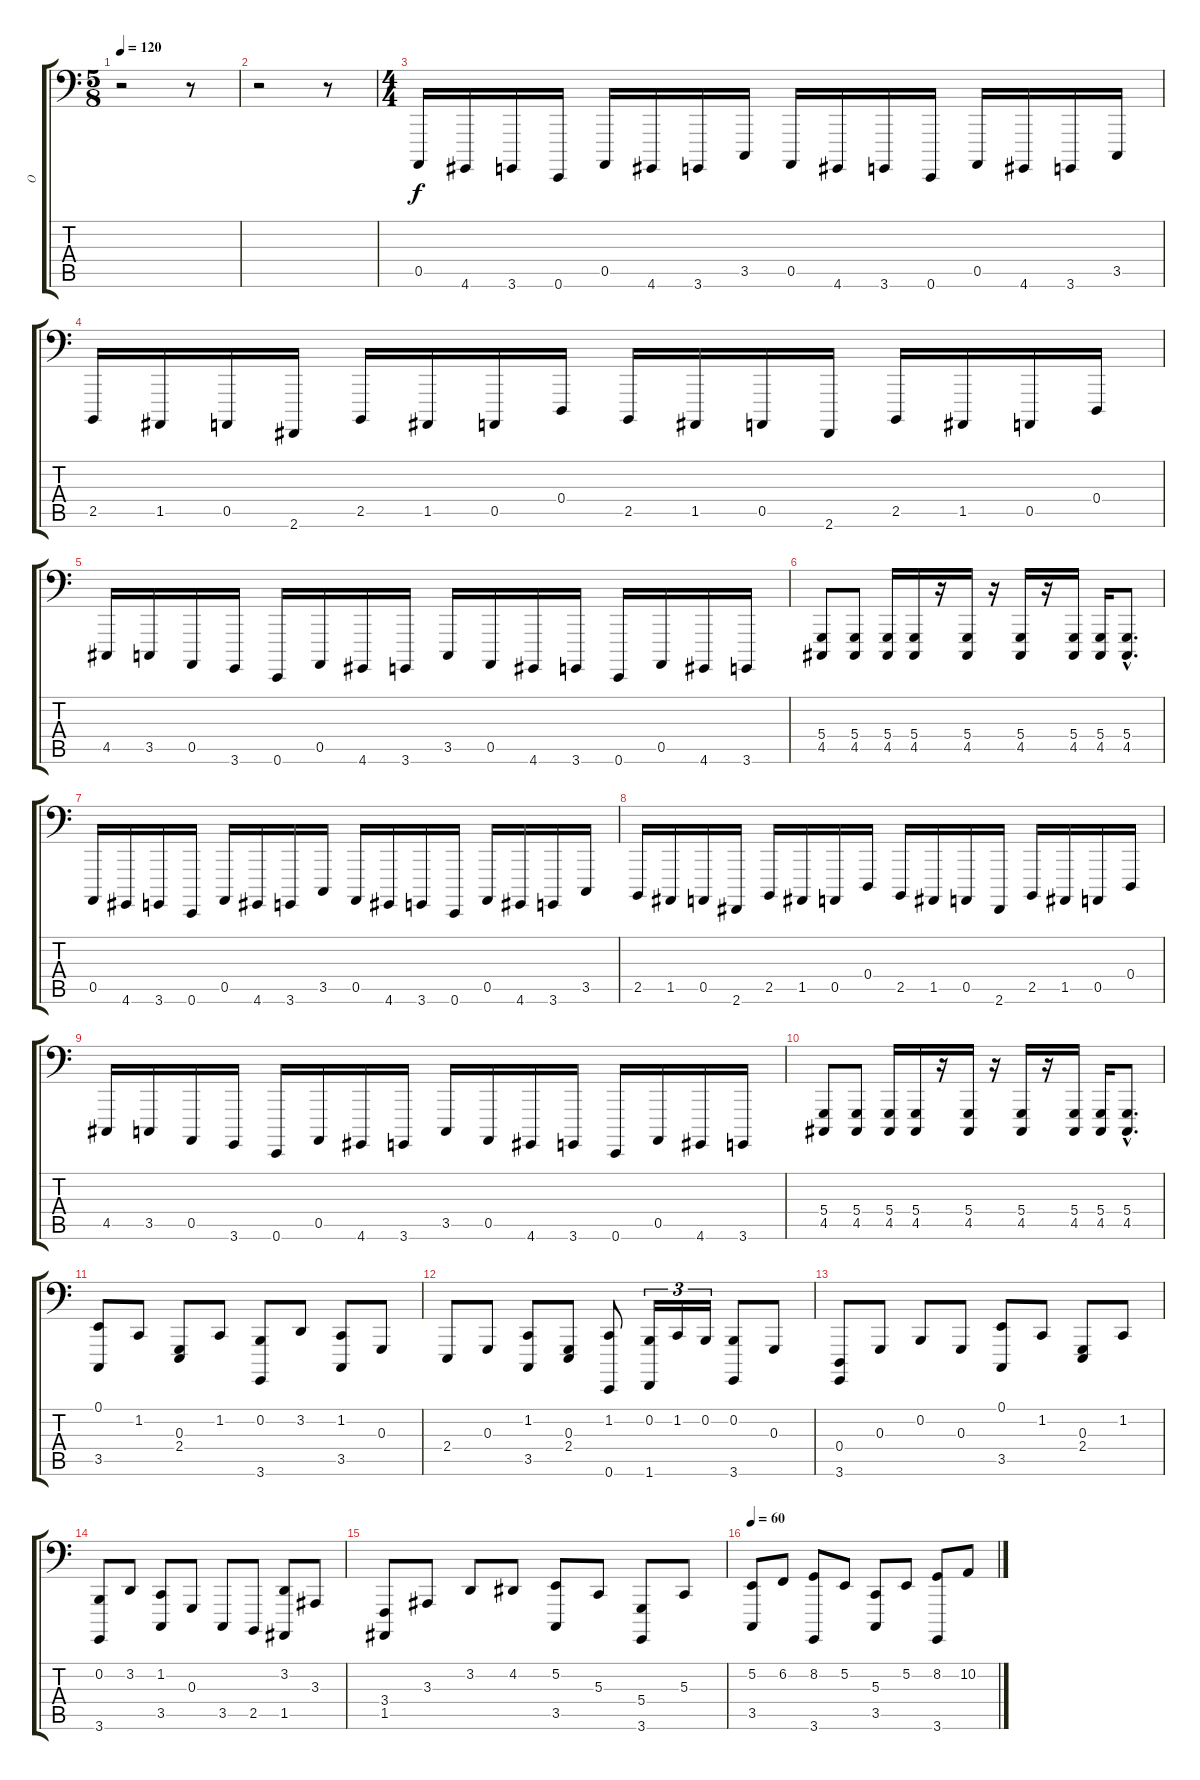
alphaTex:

\track ("O" "O") {instrument harpsichord}
\staff {score tabs}
\tuning (E2 B1 G1 D1 A0 E0) {hide}
\ts (5 8)
\tempo 120
\clef f4
\ks c
r.2{dy f} r.8 |
r.2 r.8 |
\ts (4 4)
0.5.16 4.6.16 3.6.16 0.6.16 0.5.16 4.6.16 3.6.16 3.5.16 0.5.16 4.6.16 3.6.16 0.6.16 0.5.16 4.6.16 3.6.16 3.5.16 |
2.5.16 1.5.16 0.5.16 2.6.16 2.5.16 1.5.16 0.5.16 0.4.16 2.5.16 1.5.16 0.5.16 2.6.16 2.5.16 1.5.16 0.5.16 0.4.16 |
4.5.16 3.5.16 0.5.16 3.6.16 0.6.16 0.5.16 4.6.16 3.6.16 3.5.16 0.5.16 4.6.16 3.6.16 0.6.16 0.5.16 4.6.16 3.6.16 |
(5.4 4.5).8 (5.4 4.5).8 (5.4 4.5).16 (5.4 4.5).16 r.16 (5.4 4.5).16 r.16 (5.4 4.5).16 r.16 (5.4 4.5).16 (5.4 4.5).16 (5.4{hac} 4.5{hac}).8{d} |
0.5.16 4.6.16 3.6.16 0.6.16 0.5.16 4.6.16 3.6.16 3.5.16 0.5.16 4.6.16 3.6.16 0.6.16 0.5.16 4.6.16 3.6.16 3.5.16 |
2.5.16 1.5.16 0.5.16 2.6.16 2.5.16 1.5.16 0.5.16 0.4.16 2.5.16 1.5.16 0.5.16 2.6.16 2.5.16 1.5.16 0.5.16 0.4.16 |
4.5.16 3.5.16 0.5.16 3.6.16 0.6.16 0.5.16 4.6.16 3.6.16 3.5.16 0.5.16 4.6.16 3.6.16 0.6.16 0.5.16 4.6.16 3.6.16 |
(5.4 4.5).8 (5.4 4.5).8 (5.4 4.5).16 (5.4 4.5).16 r.16 (5.4 4.5).16 r.16 (5.4 4.5).16 r.16 (5.4 4.5).16 (5.4 4.5).16 (5.4{hac} 4.5{hac}).8{d} |
(0.1 3.5).8 1.2.8 (0.3 2.4).8 1.2.8 (0.2 3.6).8 3.2.8 (1.2 3.5).8 0.3.8 |
2.4.8 0.3.8 (1.2 3.5).8 (0.3 2.4).8 (1.2 0.6).8 (0.2 1.6).16{tu (3 2)} 1.2.16{tu (3 2)} 0.2.16{tu (3 2)} (0.2 3.6).8 0.3.8 |
(0.4 3.6).8 0.3.8 0.2.8 0.3.8 (0.1 3.5).8 1.2.8 (0.3 2.4).8 1.2.8 |
(0.2 3.6).8 3.2.8 (1.2 3.5).8 0.3.8 3.5.8 2.5.8 (3.2 1.5).8 3.3.8 |
(3.4 1.5).8 3.3.8 3.2.8 4.2.8 (5.2 3.5).8 5.3.8 (5.4 3.6).8 5.3.8 |
\tempo 60
(5.2 3.5).8 6.2.8 (8.2 3.6).8 5.2.8 (5.3 3.5).8 5.2.8 (8.2 3.6).8 10.2.8
